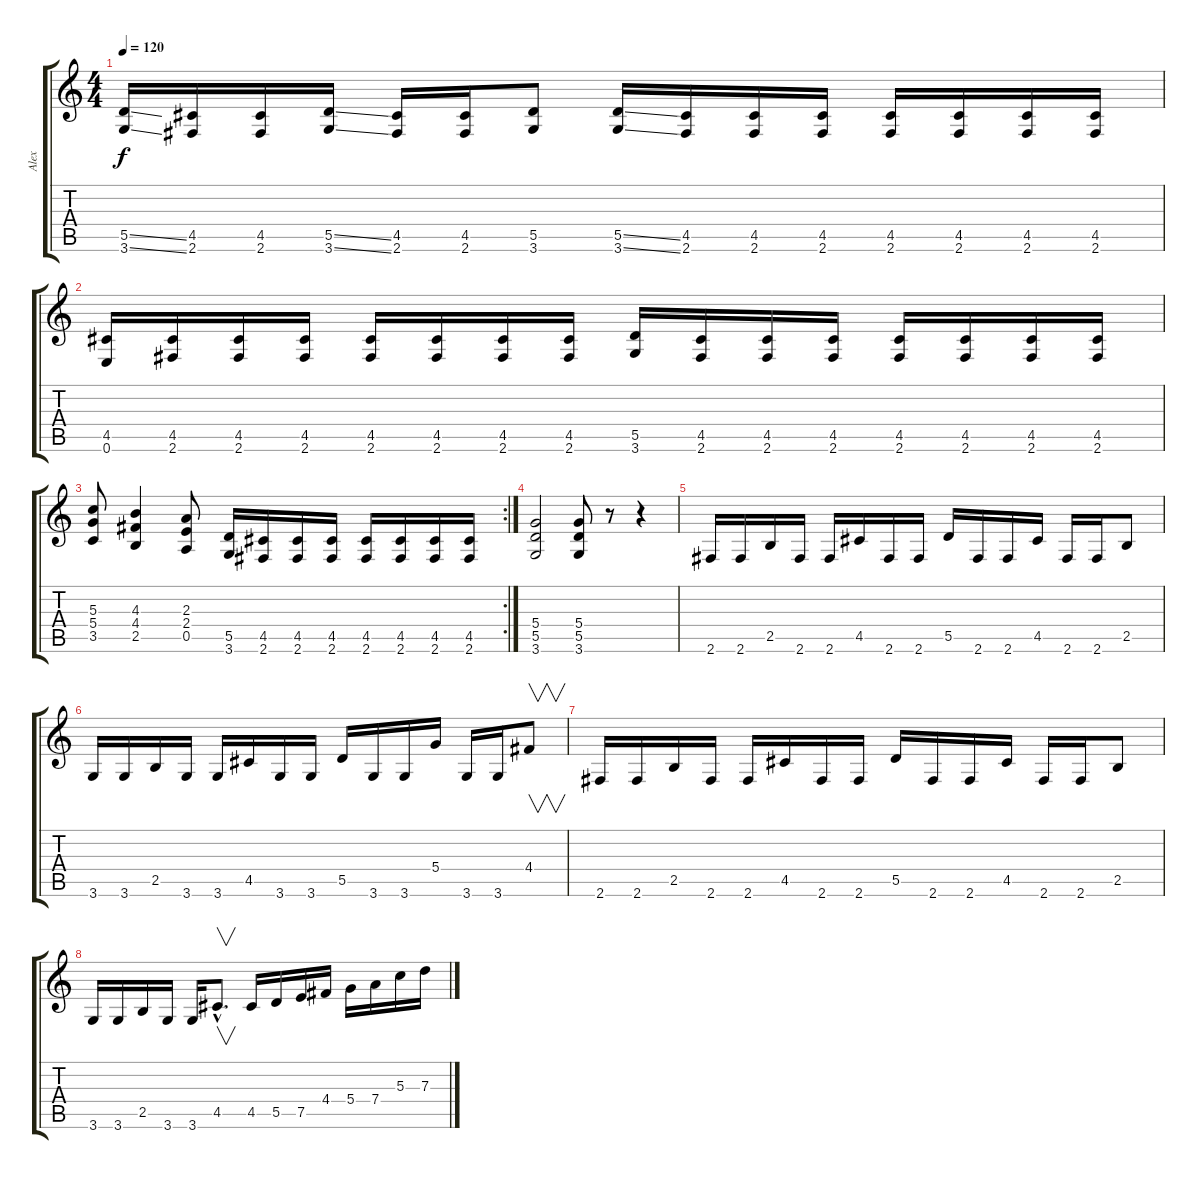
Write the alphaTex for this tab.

\track ("Alex" "Alex") {instrument overdrivenguitar}
\staff {score tabs}
\tuning (E4 B3 G3 D3 A2 E2) {hide}
\ts (4 4)
\tempo 120
\clef g2
\ks c
(5.5{ss} 3.6{ss}).16{dy f} (4.5 2.6).16 (4.5 2.6).16 (5.5{ss} 3.6{ss}).16 (4.5 2.6).16 (4.5 2.6).16 (5.5 3.6).8 (5.5{ss} 3.6{ss}).16 (4.5 2.6).16 (4.5 2.6).16 (4.5 2.6).16 (4.5 2.6).16 (4.5 2.6).16 (4.5 2.6).16 (4.5 2.6).16 |
(4.5 0.6).16 (4.5 2.6).16 (4.5 2.6).16 (4.5 2.6).16 (4.5 2.6).16 (4.5 2.6).16 (4.5 2.6).16 (4.5 2.6).16 (5.5 3.6).16 (4.5 2.6).16 (4.5 2.6).16 (4.5 2.6).16 (4.5 2.6).16 (4.5 2.6).16 (4.5 2.6).16 (4.5 2.6).16 |
\rc 2
(5.3 5.4 3.5).8 (4.3 4.4 2.5).4 (2.3 2.4 0.5).8 (5.5 3.6).16 (4.5 2.6).16 (4.5 2.6).16 (4.5 2.6).16 (4.5 2.6).16 (4.5 2.6).16 (4.5 2.6).16 (4.5 2.6).16 |
(5.4 5.5 3.6).2 (5.4 5.5 3.6).8 r.8 r.4 |
2.6.16 2.6.16 2.5.16 2.6.16 2.6.16 4.5.16 2.6.16 2.6.16 5.5.16 2.6.16 2.6.16 4.5.16 2.6.16 2.6.16 2.5.8 |
3.6.16 3.6.16 2.5.16 3.6.16 3.6.16 4.5.16 3.6.16 3.6.16 5.5.16 3.6.16 3.6.16 5.4.16 3.6.16 3.6.16 4.4.8{v} |
2.6.16 2.6.16 2.5.16 2.6.16 2.6.16 4.5.16 2.6.16 2.6.16 5.5.16 2.6.16 2.6.16 4.5.16 2.6.16 2.6.16 2.5.8 |
3.6.16 3.6.16 2.5.16 3.6.16 3.6.16 4.5{hac}.8{v d} 4.5.16 5.5.16 7.5.16 4.4.16 5.4.16 7.4.16 5.3.16 7.3.16
